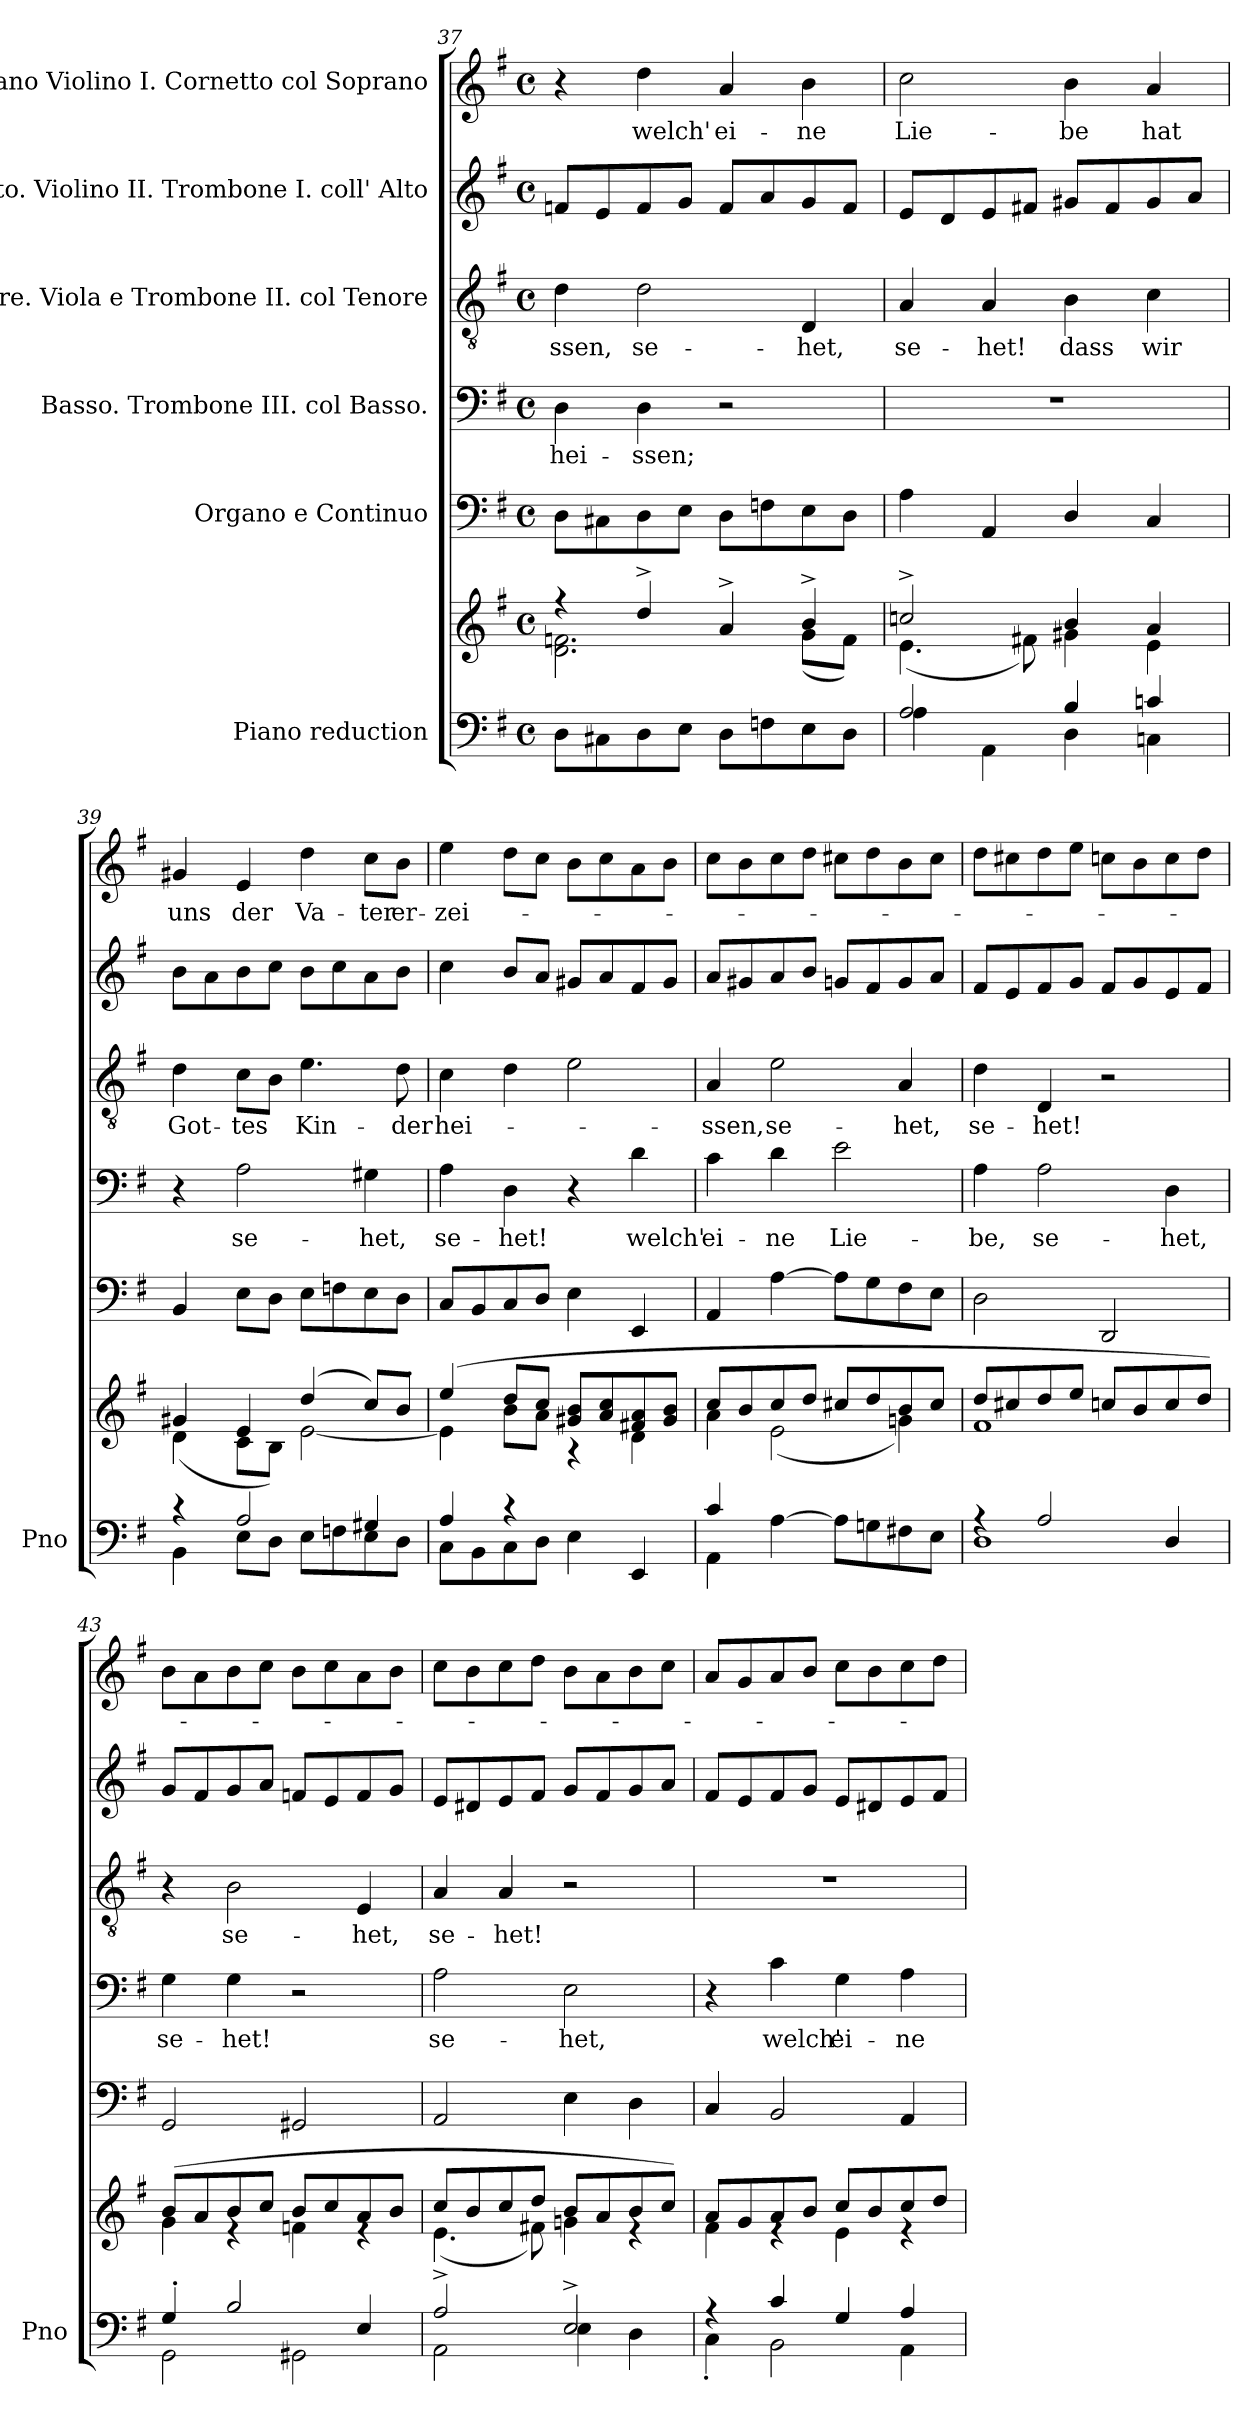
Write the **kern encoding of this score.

**kern	**kern	**kern	**kern	**text	**kern	**text	**kern	**kern	**text
*part6	*part6	*part5	*part4	*part4	*part3	*part3	*part2	*part1	*part1
*staff7	*staff6	*staff5	*staff4	*staff4	*staff3	*staff3	*staff2	*staff1	*staff1
*I"Piano reduction	*	*I"Organo e Continuo	*I"Basso. Trombone III. col Basso.	*	*I"Tenore. Viola e Trombone II. col Tenore	*	*I"Alto. Violino II. Trombone I. coll' Alto	*I"Soprano Violino I. Cornetto col Soprano	*
*I'Pno	*	*	*	*	*	*	*	*	*
!!LO:PB:g=z
*clefF4	*clefG2	*clefF4	*clefF4	*	*clefGv2	*	*clefG2	*clefG2	*
*k[f#]	*k[f#]	*k[f#]	*k[f#]	*	*k[f#]	*	*k[f#]	*k[f#]	*
*M4/4	*M4/4	*M4/4	*M4/4	*	*M4/4	*	*M4/4	*M4/4	*
*met(c)	*met(c)	*met(c)	*met(c)	*	*met(c)	*	*met(c)	*met(c)	*
=37	=37	=37	=37	=37	=37	=37	=37	=37	=37
*	*^	*	*	*	*	*	*	*	*
!	!	!	!	!	!LO:LY:b	!	!LO:LY:b	!	!	!
8D\L	4r	2.d\ 2.fn\	8D\L	4D\	hei-	4d\	ssen,	8fn/L	4r	.
8C#X\	.	.	8C#X\	.	.	.	.	8e/	.	.
!	!	!	!	!	!LO:LY:b	!	!LO:LY:b	!	!	!LO:LY:b
8D\	4dd^/	.	8D\	4D\	ssen;	2d\	se-	8f/	4dd\	welch'
8E\J	.	.	8E\J	.	.	.	.	8g/J	.	.
!	!	!	!	!	!	!	!	!	!	!LO:LY:b
8D\L	4a^/	.	8D\L	2r	.	.	.	8f/L	4a/	ei-
8Fn\	.	.	8Fn\	.	.	.	.	8a/	.	.
!	!	!	!	!	!	!	!LO:LY:b	!	!	!LO:LY:b
8E\	4b^/	(<8g\L	8E\	.	.	4D/	het,	8g/	4b\	ne
8D\J	.	8f\J)	8D\J	.	.	.	.	8f/J	.	.
=38	=38	=38	=38	=38	=38	=38	=38	=38	=38	=38
*^	*	*	*	*	*	*	*	*	*	*
!	!	!	!	!	!	!	!	!LO:LY:b	!	!	!LO:LY:b
2A/	4A\	2ccn^/	(<4.e\	4A\	1r	.	4A/	se-	8e/L	2cc\	Lie-
.	.	.	.	.	.	.	.	.	8d/	.	.
!	!	!	!	!	!	!	!	!LO:LY:b	!	!	!
.	4AA\	.	.	4AA/	.	.	4A/	het!	8e/	.	.
.	.	.	8f#X\)	.	.	.	.	.	8f#X/J	.	.
!	!	!	!	!	!	!	!	!LO:LY:b	!	!	!LO:LY:b
4B/	4D\	4b/	4g#X\	4D/	.	.	4B\	dass	8g#X/L	4b\	be
.	.	.	.	.	.	.	.	.	8f#/	.	.
!	!	!	!	!	!	!	!	!LO:LY:b	!	!	!LO:LY:b
4cn/	4Cn\	4a/	4e\	4C/	.	.	4c\	wir	8g#/	4a/	hat
.	.	.	.	.	.	.	.	.	8a/J	.	.
=39	=39	=39	=39	=39	=39	=39	=39	=39	=39	=39	=39
!	!	!	!	!	!	!	!	!LO:LY:b	!	!	!LO:LY:b
4r	4BB\	4g#X/	(<4d\	4BB/	4r	.	4d\	Got-	8b\L	4g#X/	uns
.	.	.	.	.	.	.	.	.	8a\	.	.
!	!	!	!	!	!	!LO:LY:b	!	!LO:LY:b	!	!	!LO:LY:b
2A/	8E\L	4e/	8c\L	8E\L	2A\	se-	8c\L	tes	8b\	4e/	der
.	8D\J	.	8B\J)	8D\J	.	.	8B\J	.	8cc\J	.	.
!	!	!	!	!	!	!	!	!LO:LY:b	!	!	!LO:LY:b
.	8E\L	(>4dd/	[2e\	8E\L	.	.	4.e\	Kin-	8b\L	4dd\	Va-
.	8Fn\	.	.	8Fn\	.	.	.	.	8cc\	.	.
!	!	!	!	!	!	!LO:LY:b	!	!	!	!	!LO:LY:b
4G#X/	8E\	8cc/L)	.	8E\	4G#X\	het,	.	.	8a\	8cc\L	ter
!	!	!	!	!	!	!	!	!LO:LY:b	!	!	!LO:LY:b
.	8D\J	8b'/J	.	8D\J	.	.	8d\	der	8b\J	8b\J	er-
=40	=40	=40	=40	=40	=40	=40	=40	=40	=40	=40	=40
!	!	!	!	!	!	!LO:LY:b	!	!LO:LY:b	!	!	!LO:LY:b
4A/	8C\L	(>4ee/	4e\]	8C/L	4A\	se-	4c\	hei-	4cc\	4ee\	zei-
.	8BB\	.	.	8BB/	.	.	.	.	.	.	.
!	!	!	!	!	!	!LO:LY:b	!	!	!	!	!
4r	8C\	8dd/L	8b\L	8C/	4D\	het!	4d\	.	8b/L	8dd\L	.
.	8D\J	8cc/J	8a\J	8D/J	.	.	.	.	8a/J	8cc\J	.
4rBBBByy	4E\	8g#X/ 8b/L	4rA	4E\	4r	.	2e\	.	8g#X/L	8b\L	.
.	.	8a/ 8cc/	.	.	.	.	.	.	8a/	8cc\	.
!	!	!	!	!	!	!LO:LY:b	!	!	!	!	!
4EE/	4ryy	8f#X/ 8a/	4d\	4EE/	4d\	welch'	.	.	8f#/	8a\	.
.	.	8g#/ 8b/J	.	.	.	.	.	.	8g#/J	8b\J	.
=41	=41	=41	=41	=41	=41	=41	=41	=41	=41	=41	=41
!	!	!	!	!	!	!LO:LY:b	!	!LO:LY:b	!	!	!
4c/	4AA\	8cc/L	4a\	4AA/	4c\	ei-	4A/	-ssen,	8a/L	8cc\L	.
.	.	8b/	.	.	.	.	.	.	8g#X/	8b\	.
!	!	!	!	!	!	!LO:LY:b	!	!LO:LY:b	!	!	!
[4A\	4ryy	8cc/	(<2e\	[4A\	4d\	ne	2e\	se-	8a/	8cc\	.
.	.	8dd/J	.	.	.	.	.	.	8b/J	8dd\J	.
!	!	!	!	!	!	!LO:LY:b	!	!	!	!	!
8A\L]	2ryy	8cc#X/L	.	8A\L]	2e\	Lie-	.	.	8gn/L	8cc#X\L	.
8Gn\	.	8dd/	.	8G\	.	.	.	.	8f#/	8dd\	.
!	!	!	!	!	!	!	!	!LO:LY:b	!	!	!
8F#X\	.	8b/	4gn\)	8F#\	.	.	4A/	het,	8g/	8b\	.
8E\J	.	8cc#/J	.	8E\J	.	.	.	.	8a/J	8cc#\J	.
=42	=42	=42	=42	=42	=42	=42	=42	=42	=42	=42	=42
!	!	!	!	!	!	!LO:LY:b	!	!LO:LY:b	!	!	!
4rA	1D	8dd/L	1f#	2D\	4A\	be,	4d\	se-	8f#/L	8dd\L	.
.	.	8cc#X/	.	.	.	.	.	.	8e/	8cc#X\	.
!	!	!	!	!	!	!LO:LY:b	!	!LO:LY:b	!	!	!
2A/	.	8dd/	.	.	2A\	se-	4D/	het!	8f#/	8dd\	.
.	.	8ee/J	.	.	.	.	.	.	8g/J	8ee\J	.
.	.	8ccn/L	.	2DD/	.	.	2r	.	8f#/L	8ccn\L	.
.	.	8b/	.	.	.	.	.	.	8g/	8b\	.
!	!	!	!	!	!	!LO:LY:b	!	!	!	!	!
4D/	.	8cc/	.	.	4D\	het,	.	.	8e/	8cc\	.
.	.	8dd/J)	.	.	.	.	.	.	8f#/J	8dd\J	.
!!LO:LB:g=z
=43	=43	=43	=43	=43	=43	=43	=43	=43	=43	=43	=43
!	!	!	!	!	!	!LO:LY:b	!	!	!	!	!
4G'/	2GG\	(>8b/L	4g\	2GG/	4G\	se-	4r	.	8g/L	8b\L	.
.	.	8a/	.	.	.	.	.	.	8f#/	8a\	.
!	!	!	!	!	!	!LO:LY:b	!	!LO:LY:b	!	!	!
2B/	.	8b/	4re	.	4G\	het!	2B\	se-	8g/	8b\	.
.	.	8cc/J	.	.	.	.	.	.	8a/J	8cc\J	.
.	2GG#X\	8b/L	4fn\	2GG#X/	2r	.	.	.	8fn/L	8b\L	.
.	.	8cc/	.	.	.	.	.	.	8e/	8cc\	.
!	!	!	!	!	!	!	!	!LO:LY:b	!	!	!
4E/	.	8a/	4re	.	.	.	4E/	het,	8f/	8a\	.
.	.	8b/J	.	.	.	.	.	.	8g/J	8b\J	.
=44	=44	=44	=44	=44	=44	=44	=44	=44	=44	=44	=44
!	!	!	!	!	!	!LO:LY:b	!	!LO:LY:b	!	!	!
2A^/	2AA\	8cc/L	(<4.e\	2AA/	2A\	se-	4A/	se-	8e/L	8cc\L	.
.	.	8b/	.	.	.	.	.	.	8d#X/	8b\	.
!	!	!	!	!	!	!	!	!LO:LY:b	!	!	!
.	.	8cc/	.	.	.	.	4A/	het!	8e/	8cc\	.
.	.	8dd/J	8f#X\)	.	.	.	.	.	8f#/J	8dd\J	.
!	!	!	!	!	!	!LO:LY:b	!	!	!	!	!
2E^/	4E\	8b/L	4gn\	4E\	2E\	het,	2r	.	8g/L	8b\L	.
.	.	8a/	.	.	.	.	.	.	8f#/	8a\	.
.	4D\	8b/	4re	4D\	.	.	.	.	8g/	8b\	.
.	.	8cc/J)	.	.	.	.	.	.	8a/J	8cc\J	.
=45	=45	=45	=45	=45	=45	=45	=45	=45	=45	=45	=45
4r	4C'\	8a/L	4f#\	4C/	4r	.	1r	.	8f#/L	8a/L	.
.	.	8g/	.	.	.	.	.	.	8e/	8g/	.
!	!	!	!	!	!	!LO:LY:b	!	!	!	!	!
4c/	2BB\	8a/	4re	2BB/	4c\	welch'	.	.	8f#/	8a/	.
.	.	8b/J	.	.	.	.	.	.	8g/J	8b/J	.
!	!	!	!	!	!	!LO:LY:b	!	!	!	!	!
4G/	.	8cc/L	4e\	.	4G\	ei-	.	.	8e/L	8cc\L	.
.	.	8b/	.	.	.	.	.	.	8d#X/	8b\	.
!	!	!	!	!	!	!LO:LY:b	!	!	!	!	!
4A/	4AA\	8cc/	4re	4AA/	4A\	ne	.	.	8e/	8cc\	.
.	.	8dd/J	.	.	.	.	.	.	8f#/J	8dd\J	.
*v	*v	*	*	*	*	*	*	*	*	*	*
*	*v	*v	*	*	*	*	*	*	*	*
=	=	=	=	=	=	=	=	=	=
*-	*-	*-	*-	*-	*-	*-	*-	*-	*-
